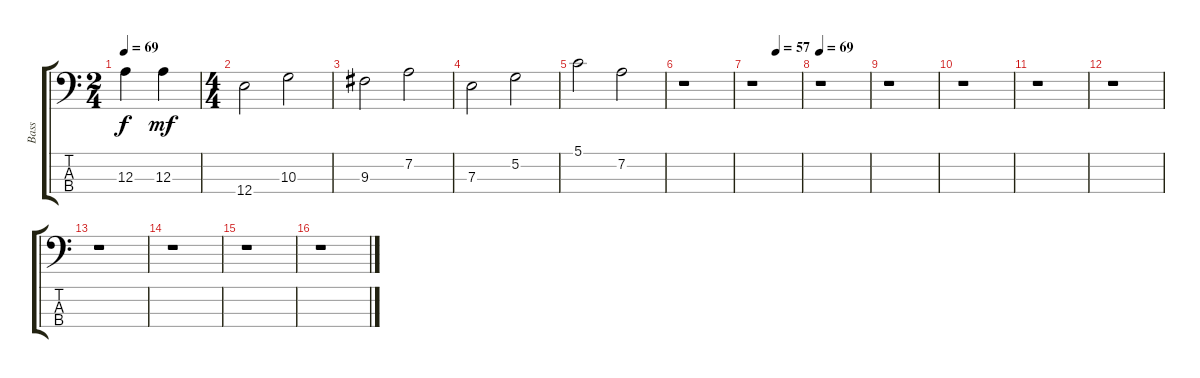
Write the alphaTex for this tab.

\track ("Bass" "Bass") {instrument fretlessbass}
\staff {score tabs}
\tuning (G2 D2 A1 E1) {hide}
\ts (2 4)
\tempo 69
\clef f4
\ks c
12.3{t}.4{dy f} 12.3.4{dy mf} |
\ts (4 4)
12.4.2 10.3.2 |
9.3.2 7.2.2 |
7.3.2 5.2.2 |
5.1.2 7.2.2 |
r.1 |
\tempo (57 0.5)
r.1 |
\tempo 69
r.1 |
r.1 |
r.1 |
r.1 |
r.1 |
r.1 |
r.1 |
r.1 |
r.1
